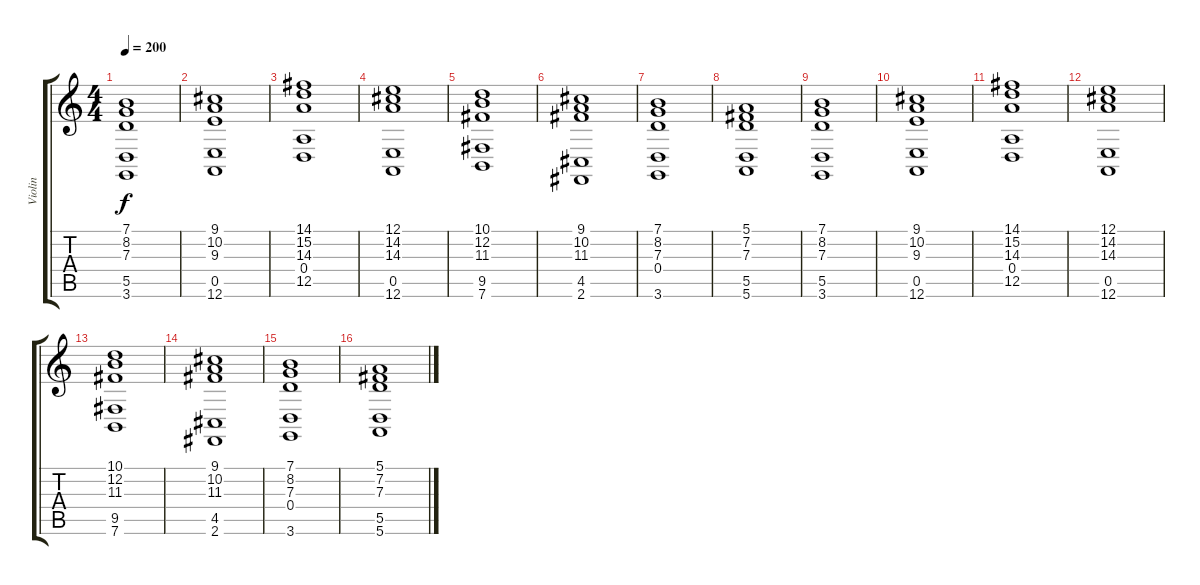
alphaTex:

\track ("Violin" "Violin") {instrument violin}
\staff {score tabs}
\tuning (E4 B3 G3 D3 A2 E2) {hide}
\ts (4 4)
\tempo 200
\clef g2
\ks c
(7.1 8.2 7.3 5.5 3.6).1{dy f} |
(9.1 10.2 9.3 0.5 12.6).1 |
(14.1 15.2 14.3 0.4 12.5).1{volume 11} |
(12.1 14.2 14.3 0.5 12.6).1 |
(10.1 12.2 11.3 9.5 7.6).1 |
(9.1 10.2 11.3 4.5 2.6).1 |
(7.1 8.2 7.3 0.4 3.6).1 |
(5.1 7.2 7.3 5.5 5.6).1 |
(7.1 8.2 7.3 5.5 3.6).1 |
(9.1 10.2 9.3 0.5 12.6).1 |
(14.1 15.2 14.3 0.4 12.5).1 |
(12.1 14.2 14.3 0.5 12.6).1 |
(10.1 12.2 11.3 9.5 7.6).1 |
(9.1 10.2 11.3 4.5 2.6).1 |
(7.1 8.2 7.3 0.4 3.6).1 |
(5.1 7.2 7.3 5.5 5.6).1
